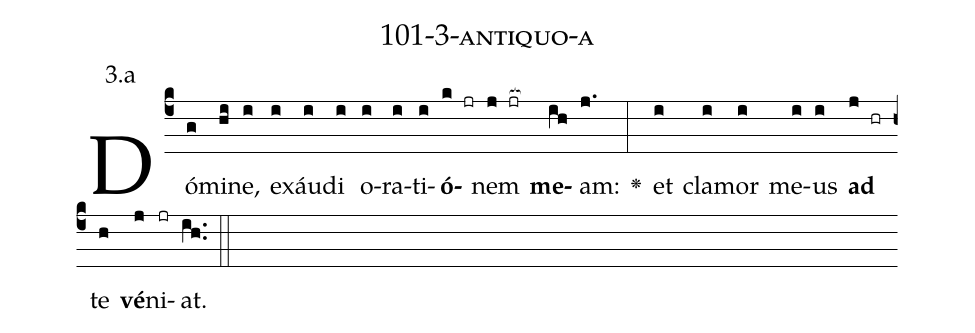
name: 101-3-antiquo-a;
annotation: 3.a;
%%
(c4)Dó(g)mi(hi)ne,(i) ex(i)áu(i)di(i) o(i)ra(i)ti(i)<b>ó</b>(k jr)nem(j jr[ocb:1{]) <b>me</b>(ih[ocb:0}])am:(j.) <v>\greheightstar</v>(:) et(i) cla(i)mor(i) me(i)us(i) <b>ad</b>(j hr) te(h) <b>vé</b>(j)ni(jr)at.(ih..) (::)


%E(i) u(i) o(j) u(h) a(j) e.(ih..) (::)
